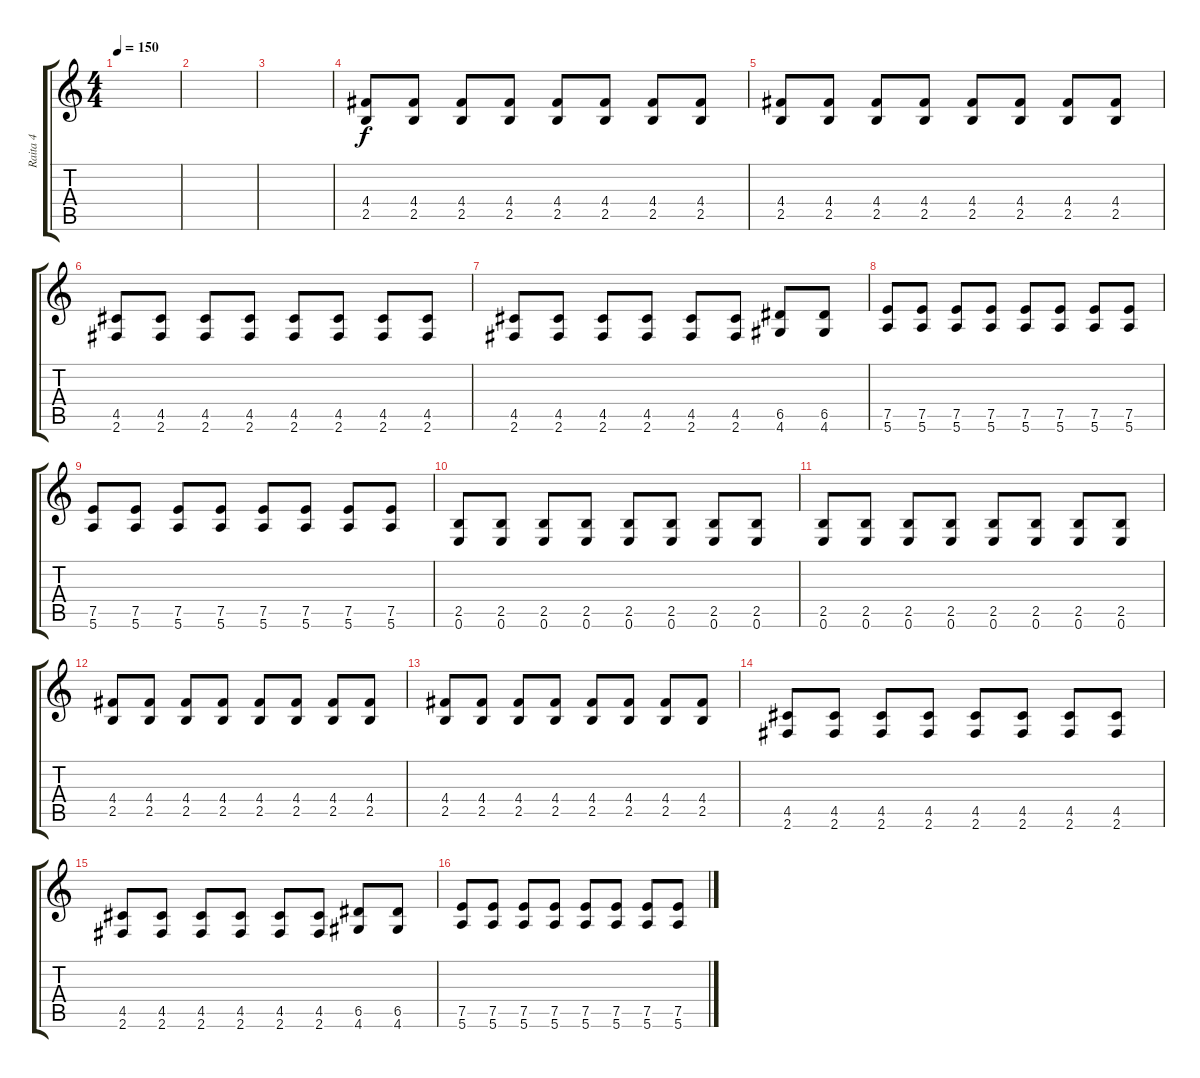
\track ("Raita 4" "Raita 4") {instrument electricguitarmuted}
\staff {score tabs}
\tuning (E4 B3 G3 D3 A2 E2) {hide}
\ts (4 4)
\tempo 150
\clef g2
\ks c
|
|
|
(4.4 2.5).8 (4.4 2.5).8 (4.4 2.5).8 (4.4 2.5).8 (4.4 2.5).8 (4.4 2.5).8 (4.4 2.5).8 (4.4 2.5).8 |
(4.4 2.5).8 (4.4 2.5).8 (4.4 2.5).8 (4.4 2.5).8 (4.4 2.5).8 (4.4 2.5).8 (4.4 2.5).8 (4.4 2.5).8 |
(4.5 2.6).8 (4.5 2.6).8 (4.5 2.6).8 (4.5 2.6).8 (4.5 2.6).8 (4.5 2.6).8 (4.5 2.6).8 (4.5 2.6).8 |
(4.5 2.6).8 (4.5 2.6).8 (4.5 2.6).8 (4.5 2.6).8 (4.5 2.6).8 (4.5 2.6).8 (6.5 4.6).8 (6.5 4.6).8 |
(7.5 5.6).8 (7.5 5.6).8 (7.5 5.6).8 (7.5 5.6).8 (7.5 5.6).8 (7.5 5.6).8 (7.5 5.6).8 (7.5 5.6).8 |
(7.5 5.6).8 (7.5 5.6).8 (7.5 5.6).8 (7.5 5.6).8 (7.5 5.6).8 (7.5 5.6).8 (7.5 5.6).8 (7.5 5.6).8 |
(2.5 0.6).8 (2.5 0.6).8 (2.5 0.6).8 (2.5 0.6).8 (2.5 0.6).8 (2.5 0.6).8 (2.5 0.6).8 (2.5 0.6).8 |
(2.5 0.6).8 (2.5 0.6).8 (2.5 0.6).8 (2.5 0.6).8 (2.5 0.6).8 (2.5 0.6).8 (2.5 0.6).8 (2.5 0.6).8 |
(4.4 2.5).8 (4.4 2.5).8 (4.4 2.5).8 (4.4 2.5).8 (4.4 2.5).8 (4.4 2.5).8 (4.4 2.5).8 (4.4 2.5).8 |
(4.4 2.5).8 (4.4 2.5).8 (4.4 2.5).8 (4.4 2.5).8 (4.4 2.5).8 (4.4 2.5).8 (4.4 2.5).8 (4.4 2.5).8 |
(4.5 2.6).8 (4.5 2.6).8 (4.5 2.6).8 (4.5 2.6).8 (4.5 2.6).8 (4.5 2.6).8 (4.5 2.6).8 (4.5 2.6).8 |
(4.5 2.6).8 (4.5 2.6).8 (4.5 2.6).8 (4.5 2.6).8 (4.5 2.6).8 (4.5 2.6).8 (6.5 4.6).8 (6.5 4.6).8 |
(7.5 5.6).8 (7.5 5.6).8 (7.5 5.6).8 (7.5 5.6).8 (7.5 5.6).8 (7.5 5.6).8 (7.5 5.6).8 (7.5 5.6).8
